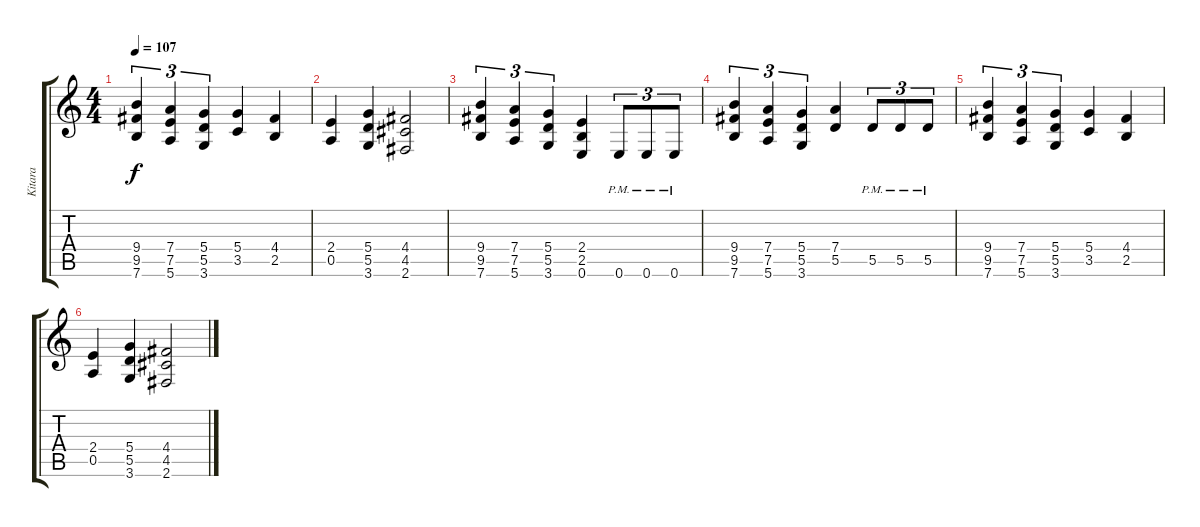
\track ("Kitara" "Kitara") {instrument overdrivenguitar}
\staff {score tabs}
\tuning (E4 B3 G3 D3 A2 E2) {hide}
\ts (4 4)
\tempo 107
\clef g2
\ks c
(9.4 9.5 7.6).4{tu (3 2) dy f} (7.4 7.5 5.6).4{tu (3 2)} (5.4 5.5 3.6).4{tu (3 2)} (5.4 3.5).4 (4.4 2.5).4 |
(2.4 0.5).4 (5.4 5.5 3.6).4 (4.4 4.5 2.6).2 |
(9.4 9.5 7.6).4{tu (3 2) volume 1} (7.4 7.5 5.6).4{tu (3 2)} (5.4 5.5 3.6).4{tu (3 2)} (2.4 2.5 0.6).4 0.6{pm}.8{tu (3 2)} 0.6{pm}.8{tu (3 2)} 0.6{pm}.8{tu (3 2)} |
(9.4 9.5 7.6).4{tu (3 2)} (7.4 7.5 5.6).4{tu (3 2)} (5.4 5.5 3.6).4{tu (3 2)} (7.4 5.5).4 5.5{pm}.8{tu (3 2)} 5.5{pm}.8{tu (3 2)} 5.5{pm}.8{tu (3 2)} |
(9.4 9.5 7.6).4{tu (3 2)} (7.4 7.5 5.6).4{tu (3 2)} (5.4 5.5 3.6).4{tu (3 2)} (5.4 3.5).4 (4.4 2.5).4 |
(2.4 0.5).4 (5.4 5.5 3.6).4 (4.4 4.5 2.6).2
